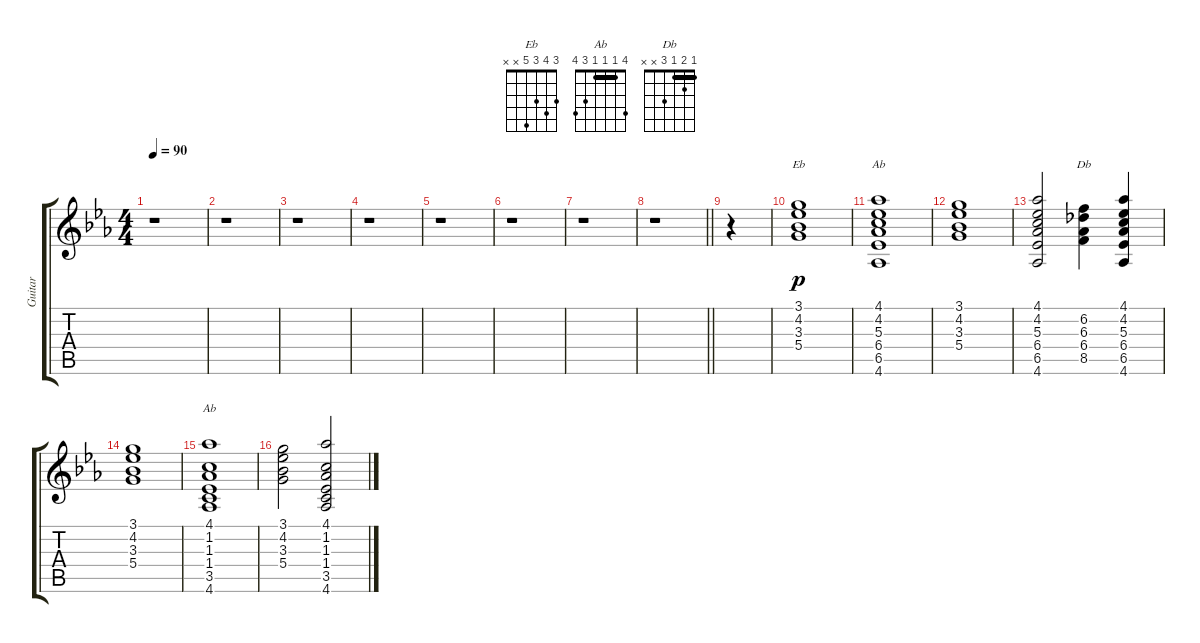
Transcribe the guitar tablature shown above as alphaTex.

\track ("Guitar" "Guitar") {instrument acousticguitarnylon}
\staff {score tabs}
\tuning (E4 B3 G3 D3 A2 E2) {hide}
\chord ("Eb" 3 4 3 5 x x)
\chord ("Ab" 4 4 5 6 6 4) {firstfret 4 barre 4}
\chord ("Db" 1 2 1 3 x x) {barre 1}
\chord ("Ab" 4 1 1 1 3 4) {barre 1}
\ts (4 4)
\tempo 90
\clef g2
\ks eb
r.1{dy p instrument acousticguitarnylon} |
r.1 |
r.1 |
r.1 |
r.1 |
r.1 |
r.1 |
\barLineRight lightlight
r.1 |
r.4 |
(3.1 4.2 3.3 5.4).1{ch "Eb"} |
(4.1 4.2 5.3 6.4 6.5 4.6).1{ch "Ab"} |
(3.1 4.2 3.3 5.4).1 |
(4.1 4.2 5.3 6.4 6.5 4.6).2 (6.2 6.3 6.4 8.5).4{ch "Db"} (4.1 4.2 5.3 6.4 6.5 4.6).4 |
(3.1 4.2 3.3 5.4).1 |
(4.1 1.2 1.3 1.4 3.5 4.6).1{ch "Ab"} |
(3.1 4.2 3.3 5.4).2 (4.1 1.2 1.3 1.4 3.5 4.6).2
